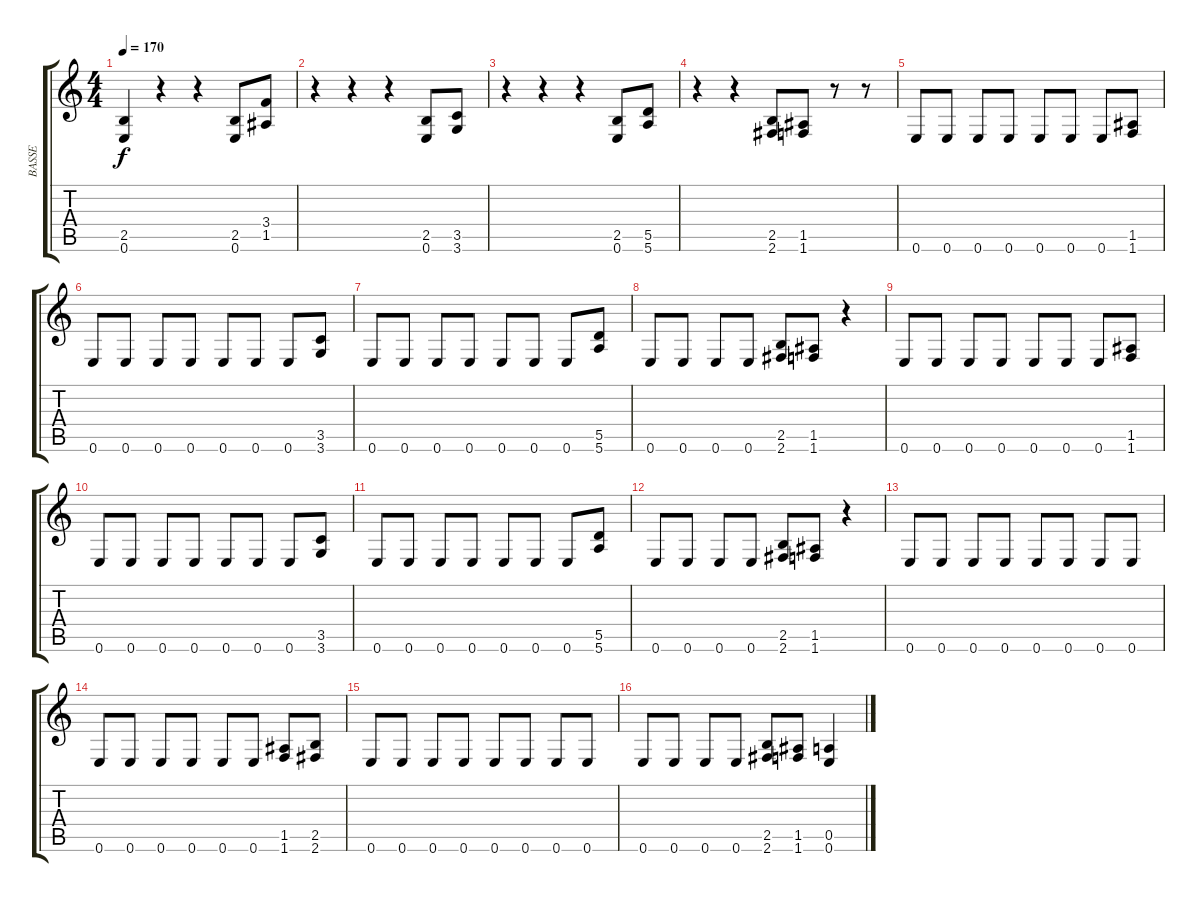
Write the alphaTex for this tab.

\track ("BASSE" "BASSE") {instrument electricbassfinger}
\staff {score tabs}
\tuning (E4 B3 G3 D3 A2 E2) {hide}
\ts (4 4)
\tempo 170
\clef g2
\ks c
(2.5 0.6).4{dy f} r.4 r.4 (2.5 0.6).8 (3.4 1.5).8 |
r.4 r.4 r.4 (2.5 0.6).8 (3.5 3.6).8 |
r.4 r.4 r.4 (2.5 0.6).8 (5.5 5.6).8 |
r.4 r.4 (2.5 2.6).8 (1.5 1.6).8 r.8 r.8 |
0.6.8 0.6.8 0.6.8 0.6.8 0.6.8 0.6.8 0.6.8 (1.5 1.6).8 |
0.6.8 0.6.8 0.6.8 0.6.8 0.6.8 0.6.8 0.6.8 (3.5 3.6).8 |
0.6.8 0.6.8 0.6.8 0.6.8 0.6.8 0.6.8 0.6.8 (5.5 5.6).8 |
0.6.8 0.6.8 0.6.8 0.6.8 (2.5 2.6).8 (1.5 1.6).8 r.4 |
0.6.8 0.6.8 0.6.8 0.6.8 0.6.8 0.6.8 0.6.8 (1.5 1.6).8 |
0.6.8 0.6.8 0.6.8 0.6.8 0.6.8 0.6.8 0.6.8 (3.5 3.6).8 |
0.6.8 0.6.8 0.6.8 0.6.8 0.6.8 0.6.8 0.6.8 (5.5 5.6).8 |
0.6.8 0.6.8 0.6.8 0.6.8 (2.5 2.6).8 (1.5 1.6).8 r.4 |
0.6.8 0.6.8 0.6.8 0.6.8 0.6.8 0.6.8 0.6.8 0.6.8 |
0.6.8 0.6.8 0.6.8 0.6.8 0.6.8 0.6.8 (1.5 1.6).8 (2.5 2.6).8 |
0.6.8 0.6.8 0.6.8 0.6.8 0.6.8 0.6.8 0.6.8 0.6.8 |
0.6.8 0.6.8 0.6.8 0.6.8 (2.5 2.6).8 (1.5 1.6).8 (0.5 0.6).4
